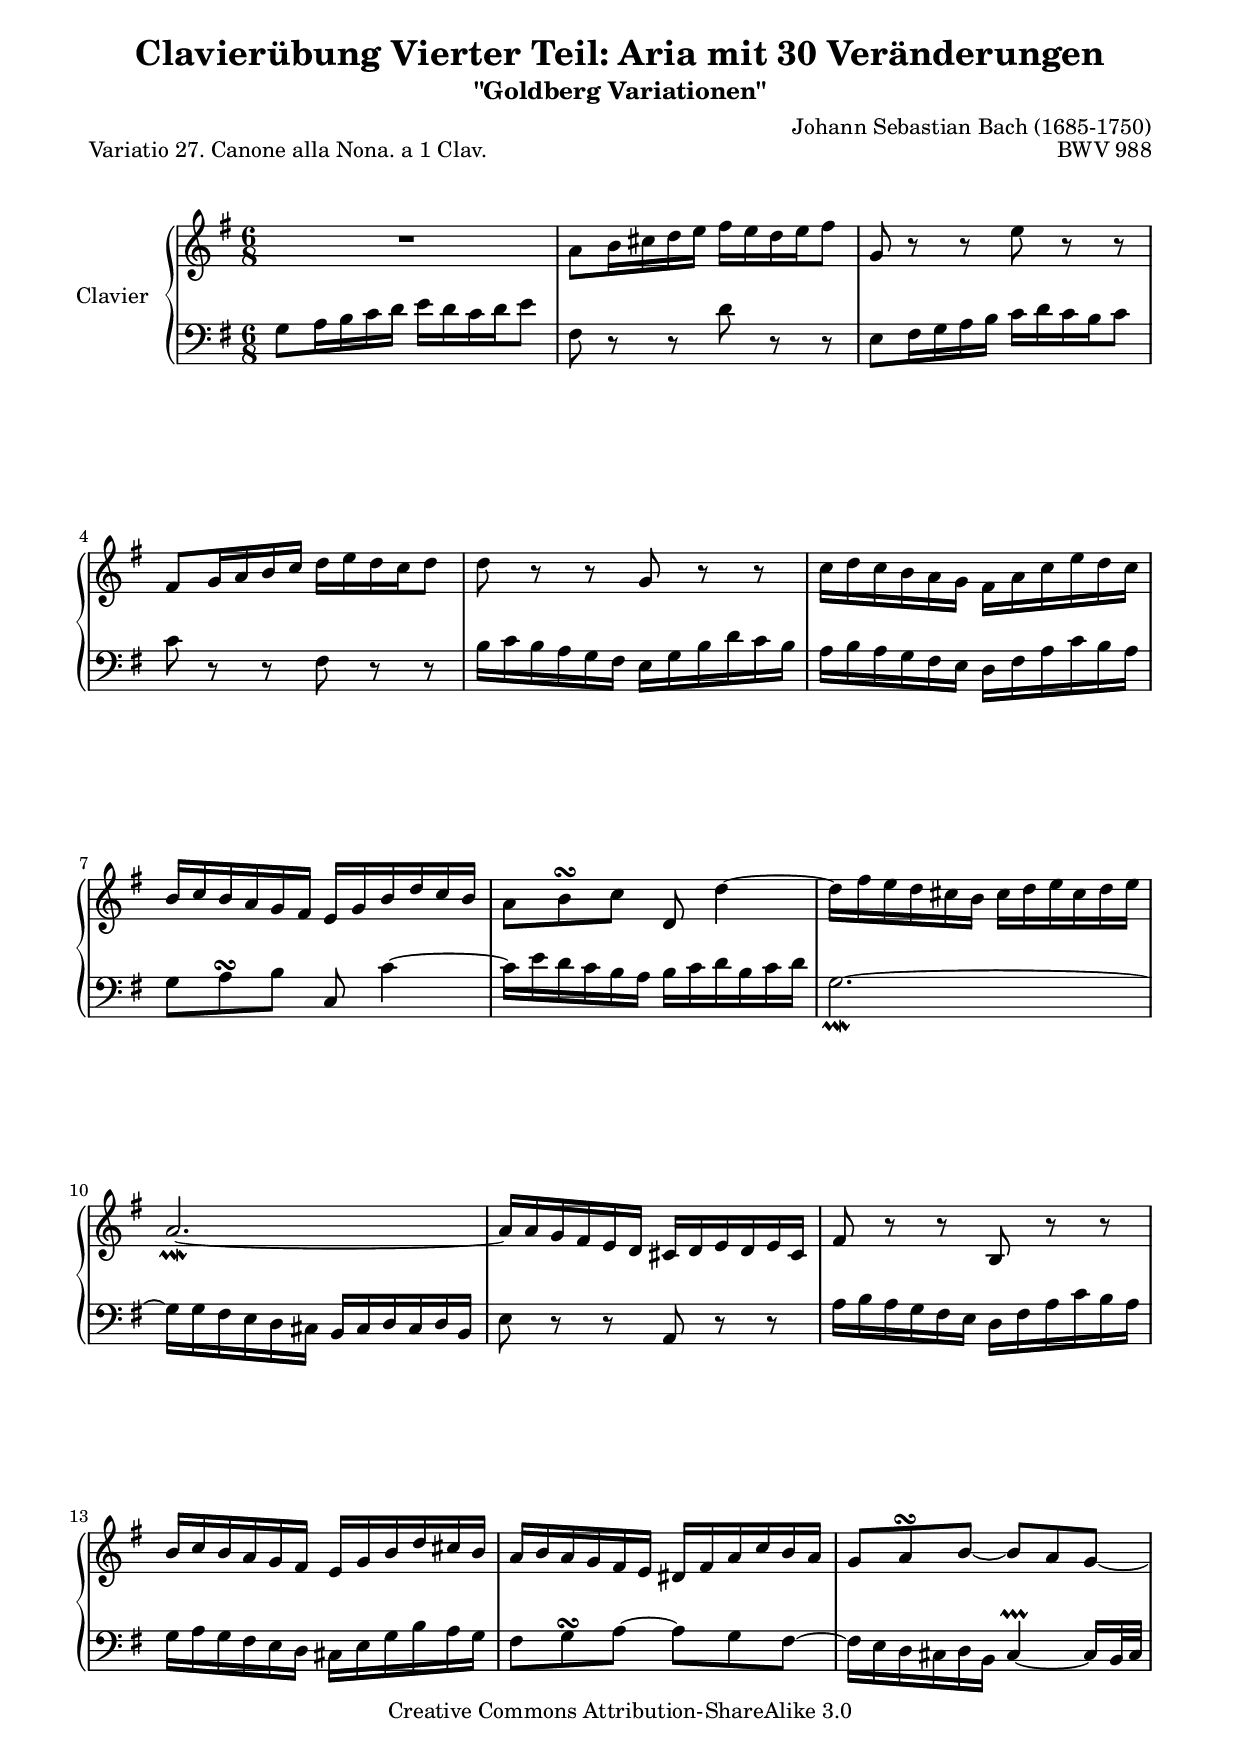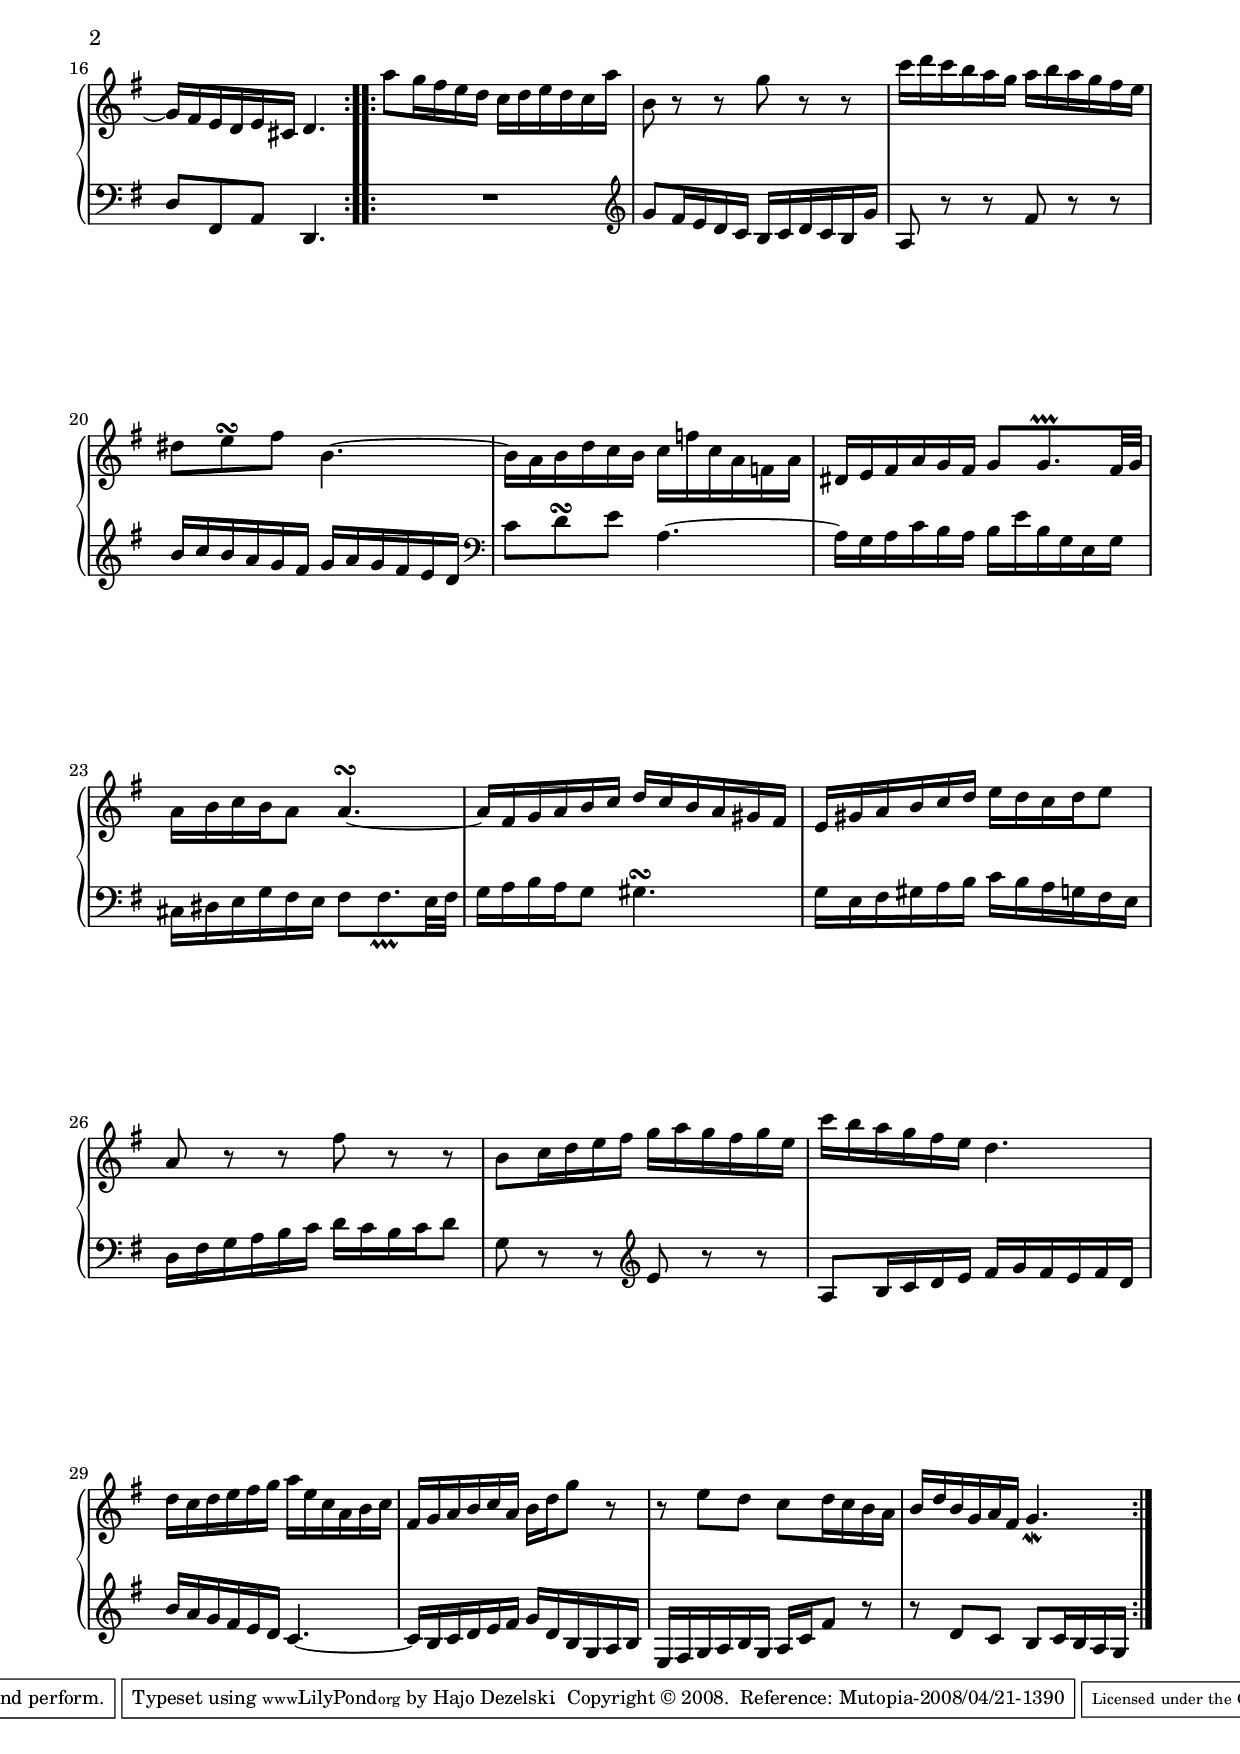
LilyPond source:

\version "2.10.0"

\paper {
    page-top-space = #0.0
    %indent = 0.0
    line-width = 18.0\cm
    ragged-bottom = ##f
    ragged-last-bottom = ##f
}

% #(set-default-paper-size "a4")

#(set-global-staff-size 19)

\header {
        title = "Clavierübung Vierter Teil: Aria mit 30 Veränderungen"
        subtitle = "\"Goldberg Variationen\""
        piece = "Variatio 27. Canone alla Nona. a 1 Clav. "
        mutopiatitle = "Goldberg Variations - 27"
        composer = "Johann Sebastian Bach (1685-1750)"
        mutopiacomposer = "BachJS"
        opus = "BWV 988"
        date = "1741"
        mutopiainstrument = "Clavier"
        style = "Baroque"
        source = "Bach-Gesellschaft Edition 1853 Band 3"
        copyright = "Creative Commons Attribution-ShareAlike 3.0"
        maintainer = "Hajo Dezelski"
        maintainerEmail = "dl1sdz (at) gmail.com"
	
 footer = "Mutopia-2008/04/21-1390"
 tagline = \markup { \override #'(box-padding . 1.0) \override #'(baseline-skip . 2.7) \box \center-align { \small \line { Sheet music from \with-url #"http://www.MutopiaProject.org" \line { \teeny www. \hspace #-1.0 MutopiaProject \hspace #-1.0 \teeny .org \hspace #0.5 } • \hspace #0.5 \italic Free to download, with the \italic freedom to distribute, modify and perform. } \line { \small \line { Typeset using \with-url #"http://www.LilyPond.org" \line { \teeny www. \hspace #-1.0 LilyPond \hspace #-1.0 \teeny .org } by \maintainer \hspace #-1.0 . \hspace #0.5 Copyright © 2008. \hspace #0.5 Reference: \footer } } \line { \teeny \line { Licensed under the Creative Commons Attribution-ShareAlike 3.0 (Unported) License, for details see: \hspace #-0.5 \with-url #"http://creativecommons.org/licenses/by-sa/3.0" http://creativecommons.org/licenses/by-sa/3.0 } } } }
}

% Macros %%%%%%%%%%%%%%%%%%%%%%%%%%%%%%%%%%%%%%%%%%%%%%%%%%%%

staffUpper = {\change Staff = upper \stemDown}
staffLower = {\change Staff = lower \stemUp}

%%%%%%%%%%%%%%%%%%%%%%%%%%%%%%%%%%%%%%%%%%%%%%%%%%%%%%%%%%

soprano =   \relative a' {
    \repeat volta 2 { %begin repeated section

        R1*6/8 | % 1
        a8 [ b16 cis d e ] fis [ e d e fis8 ] | % 2
        g,8 r8 r8 e'8 r8 r8 | % 3
        fis,8 [ g16 a b c ] d [ e d c d8 ] | % 4
        d8 r8 r8 g,8 r8 r8 | % 5
        c16 [ d c b a g ] fis [ a c e d c ] | % 6
        b16 [ c b a g fis ] e [ g b d c b ] | % 7
        a8 [ b8 ^\turn c8 ] d,8 d'4 ~ | % 8
        d16 [ fis e d cis b ] cis [ d e cis d e ] | % 9
        a,2. ~ _\prallmordent | % 10
        a16 [ a g fis e d ] cis [ d e d e cis ] | % 11
        fis8 r8 r8 b,8 r8 r8 | % 12
        b'16 [ c b a g fis ] e [ g b d cis b ] | % 13
        a16 [ b a g fis e ] dis [ fis a c b a ] | % 14
        g8 [ a8 ^\turn b8 ~ ] b8 [ a8 g8 ~ ] | % 15
        g16 [ fis e d e cis ] d4. % 16
    } %end of repeated section
  
    \repeat volta 2 { %begin repeated section
		a''8 [ g16 fis e d ] c [ d e d c a' ] | % 17
        b,8 r8 r8 g'8 r8 r8 | % 18
        c16 [ d c b a g ] a [ b a g fis e ] | % 19
        dis8 [ e8 ^\turn fis8 ] b,4. ~ | % 20
        b16 [ a b d c b ] c [ f c a f a ] | % 21
        dis,16 [ e  fis  a  g fis ] g8 [ g8. \prallprall fis32 g32 ] | % 22
        a16 [ b c b a8 ] a4. ^\turn ~| % 23
        a16 [ fis g a b c ] d [ c b a gis fis ] | % 24
        e16 [ gis a b c d ] e [ d c d e8 ] | % 25
        a,8 r8 r8 fis'8 r8 r8 | % 26
        b,8 [ c16 d e fis ] g [ a g fis g e ] | % 27
        c'16 [ b a g fis e ] d4. | % 28
        d16 [ c d e fis g ] a [ e c a b c ] | % 29
        fis,16 [ g a b c a ] b [ d g8 ] r8 | % 30
        r8 e8 [ d8 ] c8 [ d16 c b a ] | % 31
        b16 [ d b g a fis ] g4. _\mordent % 32
    } %end repeated section
}

%%
%% Bass Clef
%% 

bass = \relative g {
   \repeat volta 2 { %begin repeated section
    g8 [ a16 b c d ] e [ d c d e8 ] | % 1
        fis,8 r8 r8 d'8 r8 r8 | % 2
        e,8 [ fis16 g a b ] c [ d c b c8 ] | % 3
        c8 r8 r8 fis,8 r8 r8 | % 4
        b16 [ c b a g fis ] e [ g b d c b ] | % 5
        a16 [ b a g fis e ] d [ fis a c b a ] | % 6
        g8 [ a8 ^\turn b8 ] c,8 c'4 ~ | % 7
        c16 [ e d c b a ] b [ c d b c d ] | % 8
        g,2. ~ _\prallmordent | % 9
        g16 [ g fis e d cis ] b [ cis d cis d b ] | % 10
        e8 r8 r8 a,8 r8 r8 | % 11
        a'16 [ b a g fis e ] d [ fis a c b a ] | % 12
        g16 [ a g fis e d ] cis [ e g b a g ] | % 13
        fis8 g8 ^\turn a8 ~ a8 g8 fis8 ~ | % 14
        fis16 [ e  d  cis  d  b ] cis4  ~ \prallprall cis16 [ b32 cis32 ] | % 15
        d8 [ fis,8 a8 ] d,4. % 16
    } %end of repeated section
  
    \repeat volta 2 { %begin repeated section
        R1*3/4 \clef "treble" | % 17
        g''8 [ fis16 e d c ] b [ c d c b g' ] | % 18
        a,8 r8 r8 fis'8 r8 r8 | % 19
        b16 [ c b a g fis ] g [ a g fis e d ] \clef "bass" | % 20
        c8 [ d8 ^\turn e8 ] a,4. ~ | % 21
        a16 [ g a c b a ] b [ e b g e g ] | % 22
        cis,16 [ dis e g fis e ] fis8 [ fis8. _\prallprall e32 fis32] | % 23
        g16 [ a b a g8 ] gis4. ^\turn ~| % 24
        g16 [ e fis gis a b ] c [ b a g fis e ] | % 25
        d16 [ fis g a b c ] d [ c b c d8 ] | % 26
        g,8 r8 r8 \clef "treble" e'8 r8 r8  | % 27
        a,8 [ b16 c d e ] fis [ g fis e fis d ]  ~ | % 28
        b'16 [ a g fis e d ] c4. ~ | % 29
        c16 [ b c d e fis ] g [ d b g a b ] | % 30
        e,16 [ fis g a b g ] a [ c fis8 ] r8 | % 31
        r8 d8 [ c8 ] b8 [ c16 b a g ] % 32
  
    } %end repeated section
}


%% Merge score - Piano staff in key of G Major, 6/8 time.

\score {
    \context PianoStaff <<
        \set PianoStaff.instrumentName = "Clavier  "
        \set PianoStaff.midiInstrument = "harpsichord"
        \context Staff = "upper" { \clef treble \key g \major \time 6/8 \soprano  }
        \context Staff = "lower"  { \clef bass \key g \major \time 6/8 \bass }
    >>
    \layout{  }
    \midi { }

}
